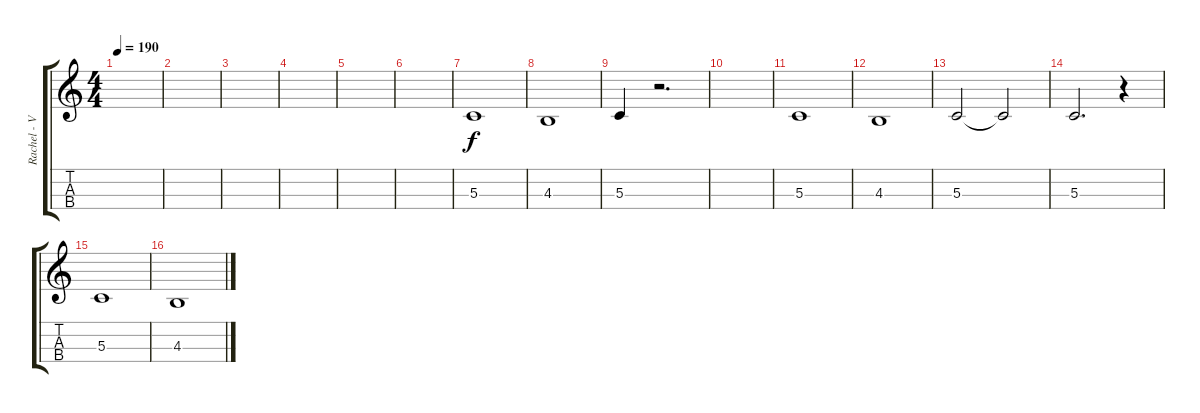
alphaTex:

\track ("Rachel - Viola" "Rachel - V") {instrument viola}
\staff {score tabs}
\tuning (A4 D4 G3 C3) {hide}
\ts (4 4)
\tempo 190
\clef g2
\ks c
|
|
|
|
|
|
5.3.1{dy f} |
4.3.1 |
5.3.4 r.2{d} |
|
5.3.1 |
4.3.1 |
5.3.2 5.3{t}.2{volume 3} |
5.3.2{d} r.4 |
5.3.1{volume 13} |
4.3.1{volume 13}
